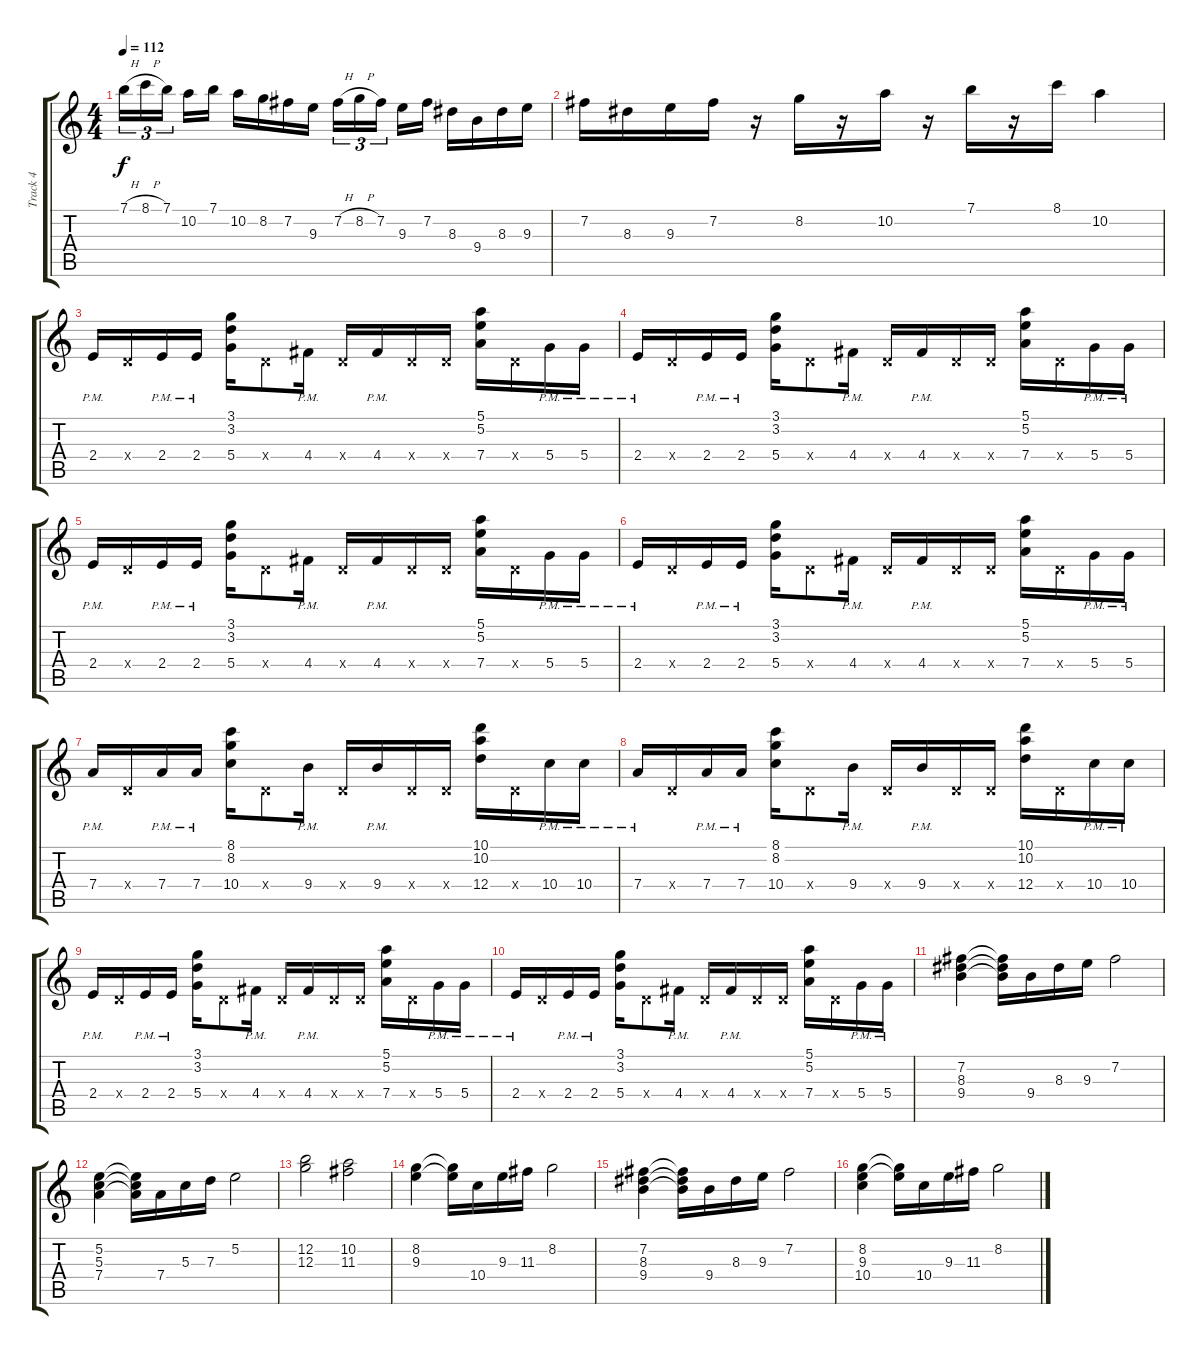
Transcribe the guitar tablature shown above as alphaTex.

\track ("Track 4" "Track 4") {instrument distortionguitar}
\staff {score tabs}
\tuning (E4 B3 G3 D3 A2 E2) {hide}
\ts (4 4)
\tempo 112
\clef g2
\ks c
7.1{h}.16{tu (3 2) dy f} 8.1{h}.16{tu (3 2)} 7.1.16{tu (3 2) beam splitsecondary} 10.2.16 7.1.16 10.2.16 8.2.16 7.2.16 9.3.16 7.2{h}.16{tu (3 2)} 8.2{h}.16{tu (3 2)} 7.2.16{tu (3 2) beam splitsecondary} 9.3.16 7.2.16 8.3.16 9.4.16 8.3.16 9.3.16 |
7.2.16 8.3.16 9.3.16 7.2.16 r.16 8.2.16 r.16 10.2.16 r.16 7.1.16 r.16 8.1.16 10.2.4 |
2.4{pm}.16 0.4{x}.16 2.4{pm}.16 2.4{pm}.16 (3.1 3.2 5.4).16 0.4{x}.8 4.4{pm}.16 0.4{x}.16 4.4{pm}.16 0.4{x}.16 0.4{x}.16 (5.1 5.2 7.4).16 0.4{x}.16 5.4{pm}.16 5.4{pm}.16 |
2.4{pm}.16 0.4{x}.16 2.4{pm}.16 2.4{pm}.16 (3.1 3.2 5.4).16 0.4{x}.8 4.4{pm}.16 0.4{x}.16 4.4{pm}.16 0.4{x}.16 0.4{x}.16 (5.1 5.2 7.4).16 0.4{x}.16 5.4{pm}.16 5.4{pm}.16 |
2.4{pm}.16 0.4{x}.16 2.4{pm}.16 2.4{pm}.16 (3.1 3.2 5.4).16 0.4{x}.8 4.4{pm}.16 0.4{x}.16 4.4{pm}.16 0.4{x}.16 0.4{x}.16 (5.1 5.2 7.4).16 0.4{x}.16 5.4{pm}.16 5.4{pm}.16 |
2.4{pm}.16 0.4{x}.16 2.4{pm}.16 2.4{pm}.16 (3.1 3.2 5.4).16 0.4{x}.8 4.4{pm}.16 0.4{x}.16 4.4{pm}.16 0.4{x}.16 0.4{x}.16 (5.1 5.2 7.4).16 0.4{x}.16 5.4{pm}.16 5.4{pm}.16 |
7.4{pm}.16 0.4{x}.16 7.4{pm}.16 7.4{pm}.16 (8.1 8.2 10.4).16 0.4{x}.8 9.4{pm}.16 0.4{x}.16 9.4{pm}.16 0.4{x}.16 0.4{x}.16 (10.1 10.2 12.4).16 0.4{x}.16 10.4{pm}.16 10.4{pm}.16 |
7.4{pm}.16 0.4{x}.16 7.4{pm}.16 7.4{pm}.16 (8.1 8.2 10.4).16 0.4{x}.8 9.4{pm}.16 0.4{x}.16 9.4{pm}.16 0.4{x}.16 0.4{x}.16 (10.1 10.2 12.4).16 0.4{x}.16 10.4{pm}.16 10.4{pm}.16 |
2.4{pm}.16 0.4{x}.16 2.4{pm}.16 2.4{pm}.16 (3.1 3.2 5.4).16 0.4{x}.8 4.4{pm}.16 0.4{x}.16 4.4{pm}.16 0.4{x}.16 0.4{x}.16 (5.1 5.2 7.4).16 0.4{x}.16 5.4{pm}.16 5.4{pm}.16 |
2.4{pm}.16 0.4{x}.16 2.4{pm}.16 2.4{pm}.16 (3.1 3.2 5.4).16 0.4{x}.8 4.4{pm}.16 0.4{x}.16 4.4{pm}.16 0.4{x}.16 0.4{x}.16 (5.1 5.2 7.4).16 0.4{x}.16 5.4{pm}.16 5.4{pm}.16 |
(7.2 8.3 9.4).4 (7.2{t} 8.3{t} 9.4{t}).16 9.4.16 8.3.16 9.3.16 7.2.2 |
(5.2 5.3 7.4).4 (5.2{t} 5.3{t} 7.4{t}).16 7.4.16 5.3.16 7.3.16 5.2.2 |
(12.2 12.3).2 (10.2 11.3).2 |
(8.2 9.3).4 (8.2{t} 9.3{t}).16 10.4.16 9.3.16 11.3.16 8.2.2 |
(7.2 8.3 9.4).4 (7.2{t} 8.3{t} 9.4{t}).16 9.4.16 8.3.16 9.3.16 7.2.2 |
(8.2 9.3 10.4).4 (8.2{t} 9.3{t}).16 10.4.16 9.3.16 11.3.16 8.2.2
